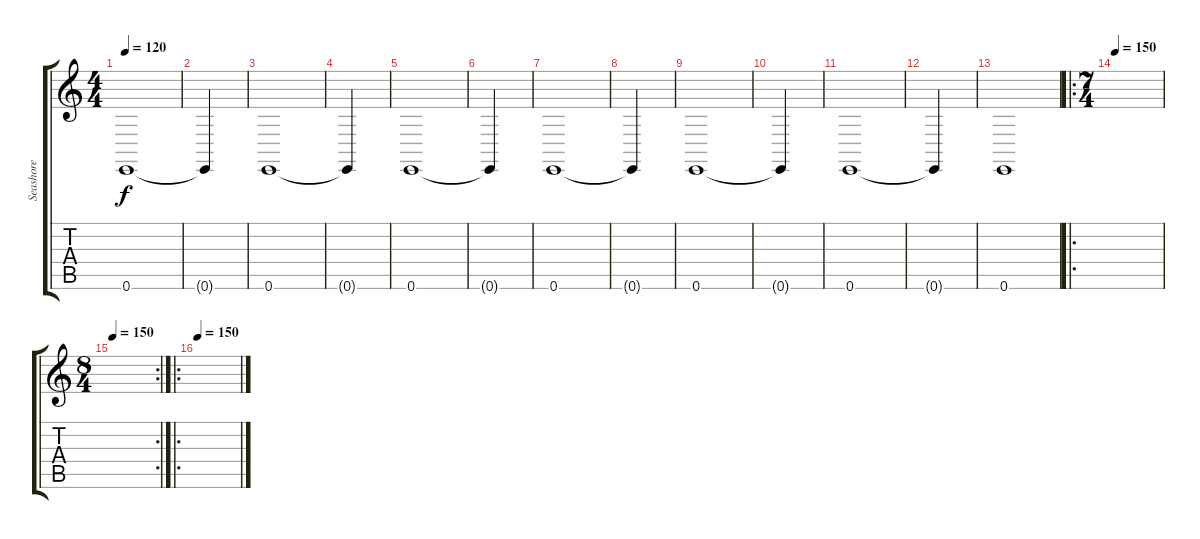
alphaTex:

\track ("Seashore" "Seashore") {instrument seashore}
\staff {score tabs}
\tuning (E4 B3 G3 D3 A2 E2) {hide}
\ts (4 4)
\tempo 120
\clef g2
\ks c
0.6.1{dy f} |
0.6{t}.4 |
0.6.1 |
0.6{t}.4 |
0.6.1 |
0.6{t}.4 |
0.6.1 |
0.6{t}.4 |
0.6.1 |
0.6{t}.4 |
0.6.1 |
0.6{t}.4 |
0.6.1 |
\ro
\ts (7 4)
\tempo 150
|
\rc 2
\ts (8 4)
\tempo 150
|
\ro
\tempo 150
